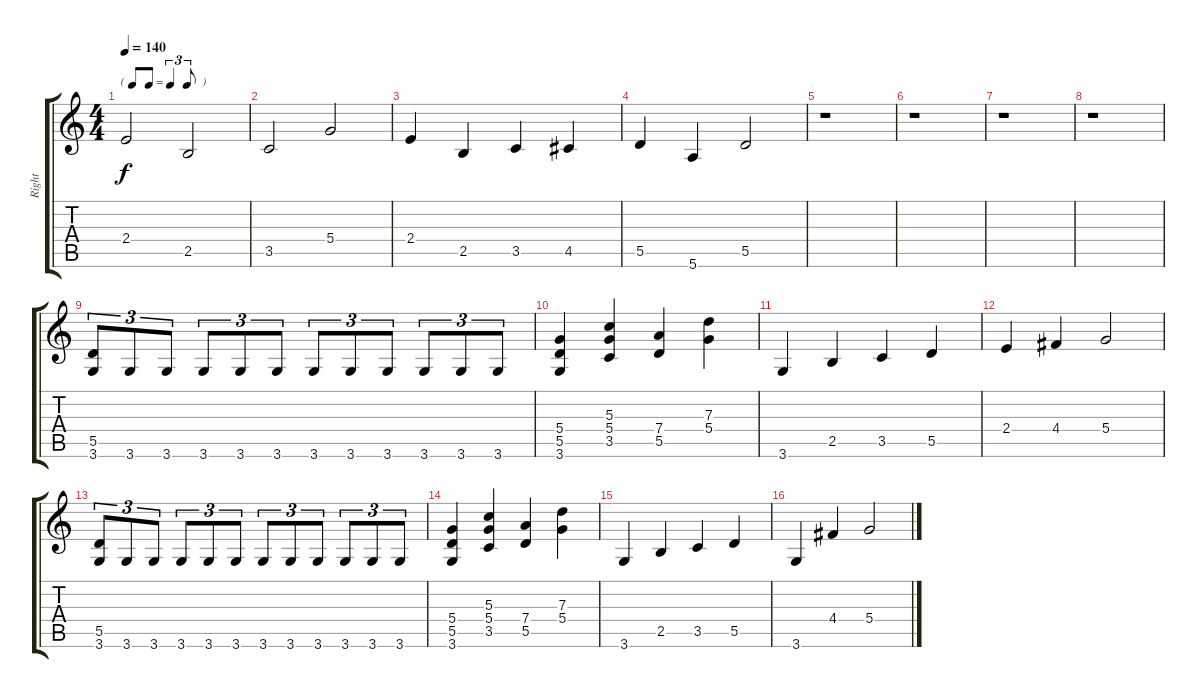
\track ("Right" "Right") {instrument overdrivenguitar}
\staff {score tabs}
\tuning (E4 B3 G3 D3 A2 E2) {hide}
\ts (4 4)
\tf triplet8th
\tempo 140
\clef g2
\ks c
2.4.2{dy f} 2.5.2 |
3.5.2 5.4.2 |
2.4.4 2.5.4 3.5.4 4.5.4 |
5.5.4 5.6.4 5.5.2 |
r.1 |
r.1 |
r.1 |
r.1 |
(5.5 3.6).8{tu (3 2)} 3.6.8{tu (3 2)} 3.6.8{tu (3 2)} 3.6.8{tu (3 2)} 3.6.8{tu (3 2)} 3.6.8{tu (3 2)} 3.6.8{tu (3 2)} 3.6.8{tu (3 2)} 3.6.8{tu (3 2)} 3.6.8{tu (3 2)} 3.6.8{tu (3 2)} 3.6.8{tu (3 2)} |
(5.4 5.5 3.6).4 (5.3 5.4 3.5).4 (7.4 5.5).4 (7.3 5.4).4 |
3.6.4 2.5.4 3.5.4 5.5.4 |
2.4.4 4.4.4 5.4.2 |
(5.5 3.6).8{tu (3 2)} 3.6.8{tu (3 2)} 3.6.8{tu (3 2)} 3.6.8{tu (3 2)} 3.6.8{tu (3 2)} 3.6.8{tu (3 2)} 3.6.8{tu (3 2)} 3.6.8{tu (3 2)} 3.6.8{tu (3 2)} 3.6.8{tu (3 2)} 3.6.8{tu (3 2)} 3.6.8{tu (3 2)} |
(5.4 5.5 3.6).4 (5.3 5.4 3.5).4 (7.4 5.5).4 (7.3 5.4).4 |
3.6.4 2.5.4 3.5.4 5.5.4 |
3.6.4 4.4.4 5.4.2
